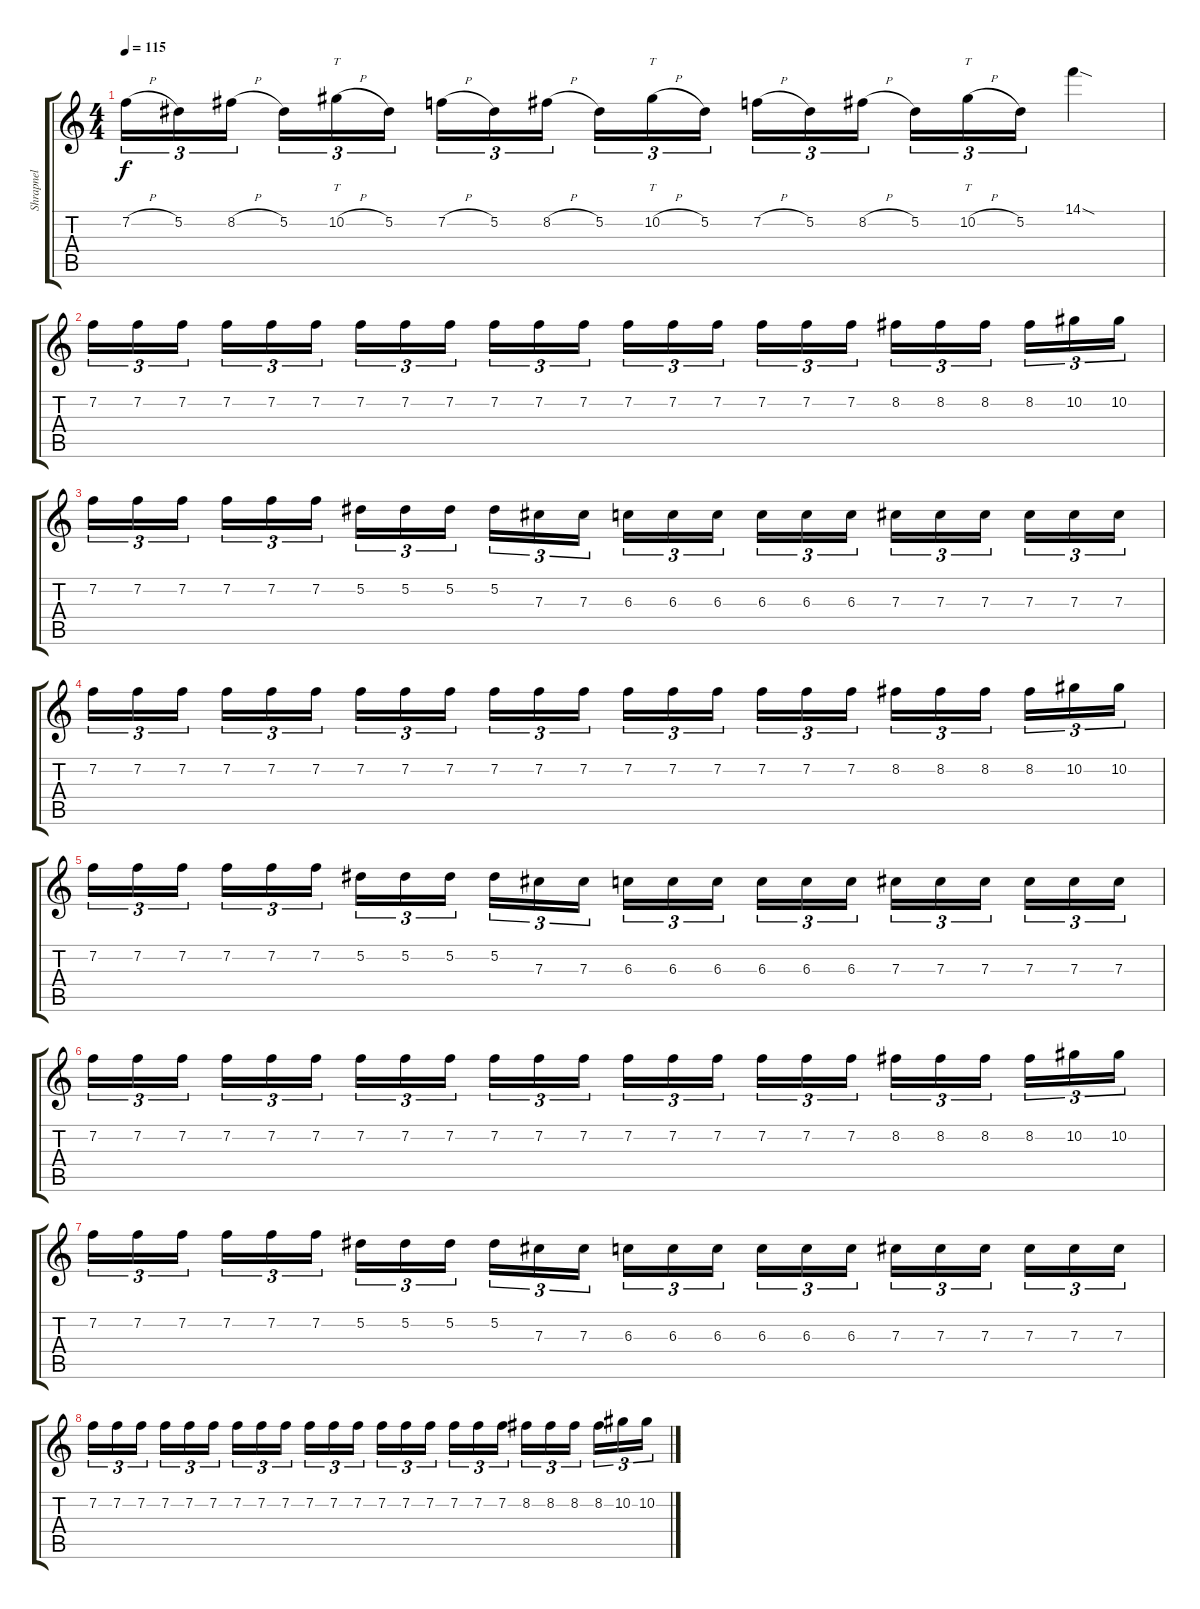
\track ("Shrapnel" "Shrapnel") {instrument distortionguitar}
\staff {score tabs}
\tuning (Eb4 Bb3 Gb3 Db3 Ab2 Eb2) {hide}
\ts (4 4)
\tempo 115
\clef g2
\ks c
7.2{h}.16{tu (3 2) dy f} 5.2.16{tu (3 2)} 8.2{h}.16{tu (3 2) beam splitsecondary} 5.2.16{tu (3 2)} 10.2{h}.16{tt tu (3 2)} 5.2.16{tu (3 2)} 7.2{h}.16{tu (3 2)} 5.2.16{tu (3 2)} 8.2{h}.16{tu (3 2) beam splitsecondary} 5.2.16{tu (3 2)} 10.2{h}.16{tt tu (3 2)} 5.2.16{tu (3 2)} 7.2{h}.16{tu (3 2)} 5.2.16{tu (3 2)} 8.2{h}.16{tu (3 2) beam splitsecondary} 5.2.16{tu (3 2)} 10.2{h}.16{tt tu (3 2)} 5.2.16{tu (3 2)} 14.1{sod}.4 |
7.2.16{tu (3 2)} 7.2.16{tu (3 2)} 7.2.16{tu (3 2) beam splitsecondary} 7.2.16{tu (3 2)} 7.2.16{tu (3 2)} 7.2.16{tu (3 2)} 7.2.16{tu (3 2)} 7.2.16{tu (3 2)} 7.2.16{tu (3 2) beam splitsecondary} 7.2.16{tu (3 2)} 7.2.16{tu (3 2)} 7.2.16{tu (3 2)} 7.2.16{tu (3 2)} 7.2.16{tu (3 2)} 7.2.16{tu (3 2) beam splitsecondary} 7.2.16{tu (3 2)} 7.2.16{tu (3 2)} 7.2.16{tu (3 2)} 8.2.16{tu (3 2)} 8.2.16{tu (3 2)} 8.2.16{tu (3 2) beam splitsecondary} 8.2.16{tu (3 2)} 10.2.16{tu (3 2)} 10.2.16{tu (3 2)} |
7.2.16{tu (3 2)} 7.2.16{tu (3 2)} 7.2.16{tu (3 2) beam splitsecondary} 7.2.16{tu (3 2)} 7.2.16{tu (3 2)} 7.2.16{tu (3 2)} 5.2.16{tu (3 2)} 5.2.16{tu (3 2)} 5.2.16{tu (3 2) beam splitsecondary} 5.2.16{tu (3 2)} 7.3.16{tu (3 2)} 7.3.16{tu (3 2)} 6.3.16{tu (3 2)} 6.3.16{tu (3 2)} 6.3.16{tu (3 2) beam splitsecondary} 6.3.16{tu (3 2)} 6.3.16{tu (3 2)} 6.3.16{tu (3 2)} 7.3.16{tu (3 2)} 7.3.16{tu (3 2)} 7.3.16{tu (3 2) beam splitsecondary} 7.3.16{tu (3 2)} 7.3.16{tu (3 2)} 7.3.16{tu (3 2)} |
7.2.16{tu (3 2)} 7.2.16{tu (3 2)} 7.2.16{tu (3 2) beam splitsecondary} 7.2.16{tu (3 2)} 7.2.16{tu (3 2)} 7.2.16{tu (3 2)} 7.2.16{tu (3 2)} 7.2.16{tu (3 2)} 7.2.16{tu (3 2) beam splitsecondary} 7.2.16{tu (3 2)} 7.2.16{tu (3 2)} 7.2.16{tu (3 2)} 7.2.16{tu (3 2)} 7.2.16{tu (3 2)} 7.2.16{tu (3 2) beam splitsecondary} 7.2.16{tu (3 2)} 7.2.16{tu (3 2)} 7.2.16{tu (3 2)} 8.2.16{tu (3 2)} 8.2.16{tu (3 2)} 8.2.16{tu (3 2) beam splitsecondary} 8.2.16{tu (3 2)} 10.2.16{tu (3 2)} 10.2.16{tu (3 2)} |
7.2.16{tu (3 2)} 7.2.16{tu (3 2)} 7.2.16{tu (3 2) beam splitsecondary} 7.2.16{tu (3 2)} 7.2.16{tu (3 2)} 7.2.16{tu (3 2)} 5.2.16{tu (3 2)} 5.2.16{tu (3 2)} 5.2.16{tu (3 2) beam splitsecondary} 5.2.16{tu (3 2)} 7.3.16{tu (3 2)} 7.3.16{tu (3 2)} 6.3.16{tu (3 2)} 6.3.16{tu (3 2)} 6.3.16{tu (3 2) beam splitsecondary} 6.3.16{tu (3 2)} 6.3.16{tu (3 2)} 6.3.16{tu (3 2)} 7.3.16{tu (3 2)} 7.3.16{tu (3 2)} 7.3.16{tu (3 2) beam splitsecondary} 7.3.16{tu (3 2)} 7.3.16{tu (3 2)} 7.3.16{tu (3 2)} |
7.2.16{tu (3 2)} 7.2.16{tu (3 2)} 7.2.16{tu (3 2) beam splitsecondary} 7.2.16{tu (3 2)} 7.2.16{tu (3 2)} 7.2.16{tu (3 2)} 7.2.16{tu (3 2)} 7.2.16{tu (3 2)} 7.2.16{tu (3 2) beam splitsecondary} 7.2.16{tu (3 2)} 7.2.16{tu (3 2)} 7.2.16{tu (3 2)} 7.2.16{tu (3 2)} 7.2.16{tu (3 2)} 7.2.16{tu (3 2) beam splitsecondary} 7.2.16{tu (3 2)} 7.2.16{tu (3 2)} 7.2.16{tu (3 2)} 8.2.16{tu (3 2)} 8.2.16{tu (3 2)} 8.2.16{tu (3 2) beam splitsecondary} 8.2.16{tu (3 2)} 10.2.16{tu (3 2)} 10.2.16{tu (3 2)} |
7.2.16{tu (3 2)} 7.2.16{tu (3 2)} 7.2.16{tu (3 2) beam splitsecondary} 7.2.16{tu (3 2)} 7.2.16{tu (3 2)} 7.2.16{tu (3 2)} 5.2.16{tu (3 2)} 5.2.16{tu (3 2)} 5.2.16{tu (3 2) beam splitsecondary} 5.2.16{tu (3 2)} 7.3.16{tu (3 2)} 7.3.16{tu (3 2)} 6.3.16{tu (3 2)} 6.3.16{tu (3 2)} 6.3.16{tu (3 2) beam splitsecondary} 6.3.16{tu (3 2)} 6.3.16{tu (3 2)} 6.3.16{tu (3 2)} 7.3.16{tu (3 2)} 7.3.16{tu (3 2)} 7.3.16{tu (3 2) beam splitsecondary} 7.3.16{tu (3 2)} 7.3.16{tu (3 2)} 7.3.16{tu (3 2)} |
7.2.16{tu (3 2)} 7.2.16{tu (3 2)} 7.2.16{tu (3 2) beam splitsecondary} 7.2.16{tu (3 2)} 7.2.16{tu (3 2)} 7.2.16{tu (3 2)} 7.2.16{tu (3 2)} 7.2.16{tu (3 2)} 7.2.16{tu (3 2) beam splitsecondary} 7.2.16{tu (3 2)} 7.2.16{tu (3 2)} 7.2.16{tu (3 2)} 7.2.16{tu (3 2)} 7.2.16{tu (3 2)} 7.2.16{tu (3 2) beam splitsecondary} 7.2.16{tu (3 2)} 7.2.16{tu (3 2)} 7.2.16{tu (3 2)} 8.2.16{tu (3 2)} 8.2.16{tu (3 2)} 8.2.16{tu (3 2) beam splitsecondary} 8.2.16{tu (3 2)} 10.2.16{tu (3 2)} 10.2.16{tu (3 2)}
